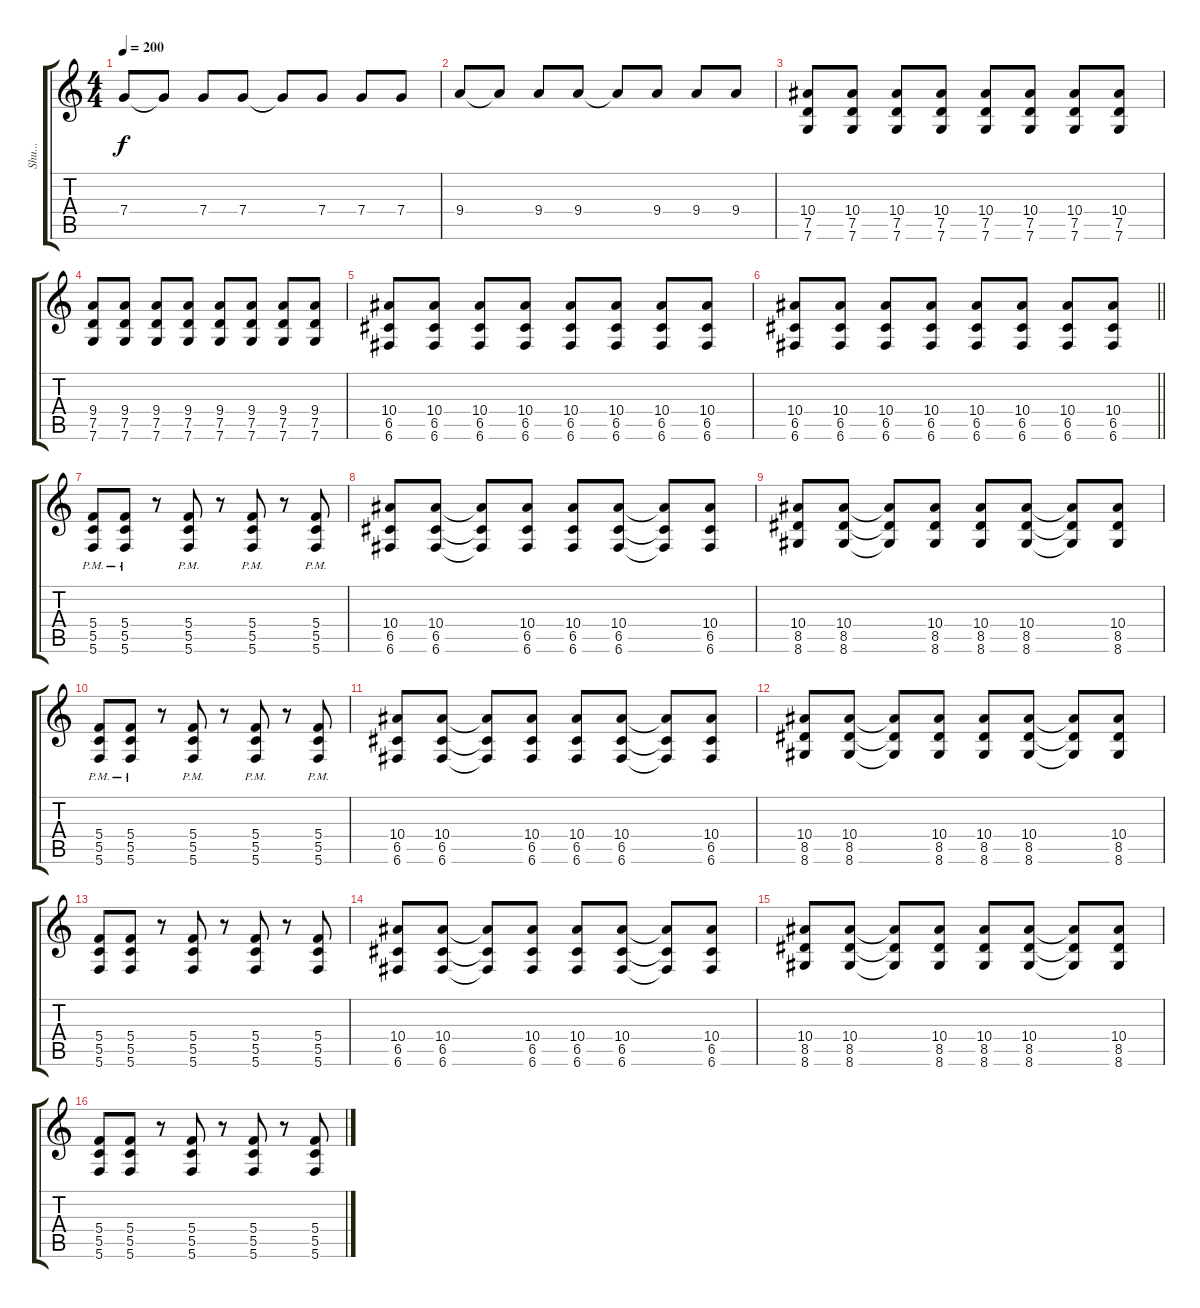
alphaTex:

\track ("Shu..." "Shu...") {instrument distortionguitar}
\staff {score tabs}
\tuning (D4 A3 F3 C3 G2 C2) {hide}
\ts (4 4)
\tempo 200
\clef g2
\ks c
7.4.8{dy f} 7.4{t}.8 7.4.8 7.4.8 7.4{t}.8 7.4.8 7.4.8 7.4.8 |
9.4.8 9.4{t}.8 9.4.8 9.4.8 9.4{t}.8 9.4.8 9.4.8 9.4.8 |
(10.4 7.5 7.6).8 (10.4 7.5 7.6).8 (10.4 7.5 7.6).8 (10.4 7.5 7.6).8 (10.4 7.5 7.6).8 (10.4 7.5 7.6).8 (10.4 7.5 7.6).8 (10.4 7.5 7.6).8 |
(9.4 7.5 7.6).8 (9.4 7.5 7.6).8 (9.4 7.5 7.6).8 (9.4 7.5 7.6).8 (9.4 7.5 7.6).8 (9.4 7.5 7.6).8 (9.4 7.5 7.6).8 (9.4 7.5 7.6).8 |
(10.4 6.5 6.6).8 (10.4 6.5 6.6).8 (10.4 6.5 6.6).8 (10.4 6.5 6.6).8 (10.4 6.5 6.6).8 (10.4 6.5 6.6).8 (10.4 6.5 6.6).8 (10.4 6.5 6.6).8 |
\barLineRight lightlight
(10.4 6.5 6.6).8 (10.4 6.5 6.6).8 (10.4 6.5 6.6).8 (10.4 6.5 6.6).8 (10.4 6.5 6.6).8 (10.4 6.5 6.6).8 (10.4 6.5 6.6).8 (10.4 6.5 6.6).8 |
\section ("" "")
(5.4{pm} 5.5{pm} 5.6{pm}).8 (5.4{pm} 5.5{pm} 5.6{pm}).8 r.8 (5.4{pm} 5.5{pm} 5.6{pm}).8 r.8 (5.4{pm} 5.5{pm} 5.6{pm}).8 r.8 (5.4{pm} 5.5{pm} 5.6{pm}).8 |
(10.4 6.5 6.6).8 (10.4 6.5 6.6).8 (10.4{t} 6.5{t} 6.6{t}).8 (10.4 6.5 6.6).8 (10.4 6.5 6.6).8 (10.4 6.5 6.6).8 (10.4{t} 6.5{t} 6.6{t}).8 (10.4 6.5 6.6).8 |
(10.4 8.5 8.6).8 (10.4 8.5 8.6).8 (10.4{t} 8.5{t} 8.6{t}).8 (10.4 8.5 8.6).8 (10.4 8.5 8.6).8 (10.4 8.5 8.6).8 (10.4{t} 8.5{t} 8.6{t}).8 (10.4 8.5 8.6).8 |
(5.4{pm} 5.5{pm} 5.6{pm}).8 (5.4{pm} 5.5{pm} 5.6{pm}).8 r.8 (5.4{pm} 5.5{pm} 5.6{pm}).8 r.8 (5.4{pm} 5.5{pm} 5.6{pm}).8 r.8 (5.4{pm} 5.5{pm} 5.6{pm}).8 |
(10.4 6.5 6.6).8 (10.4 6.5 6.6).8 (10.4{t} 6.5{t} 6.6{t}).8 (10.4 6.5 6.6).8 (10.4 6.5 6.6).8 (10.4 6.5 6.6).8 (10.4{t} 6.5{t} 6.6{t}).8 (10.4 6.5 6.6).8 |
(10.4 8.5 8.6).8 (10.4 8.5 8.6).8 (10.4{t} 8.5{t} 8.6{t}).8 (10.4 8.5 8.6).8 (10.4 8.5 8.6).8 (10.4 8.5 8.6).8 (10.4{t} 8.5{t} 8.6{t}).8 (10.4 8.5 8.6).8 |
(5.4 5.5 5.6).8 (5.4 5.5 5.6).8 r.8 (5.4 5.5 5.6).8 r.8 (5.4 5.5 5.6).8 r.8 (5.4 5.5 5.6).8 |
(10.4 6.5 6.6).8 (10.4 6.5 6.6).8 (10.4{t} 6.5{t} 6.6{t}).8 (10.4 6.5 6.6).8 (10.4 6.5 6.6).8 (10.4 6.5 6.6).8 (10.4{t} 6.5{t} 6.6{t}).8 (10.4 6.5 6.6).8 |
(10.4 8.5 8.6).8 (10.4 8.5 8.6).8 (10.4{t} 8.5{t} 8.6{t}).8 (10.4 8.5 8.6).8 (10.4 8.5 8.6).8 (10.4 8.5 8.6).8 (10.4{t} 8.5{t} 8.6{t}).8 (10.4 8.5 8.6).8 |
(5.4 5.5 5.6).8 (5.4 5.5 5.6).8 r.8 (5.4 5.5 5.6).8 r.8 (5.4 5.5 5.6).8 r.8 (5.4 5.5 5.6).8
